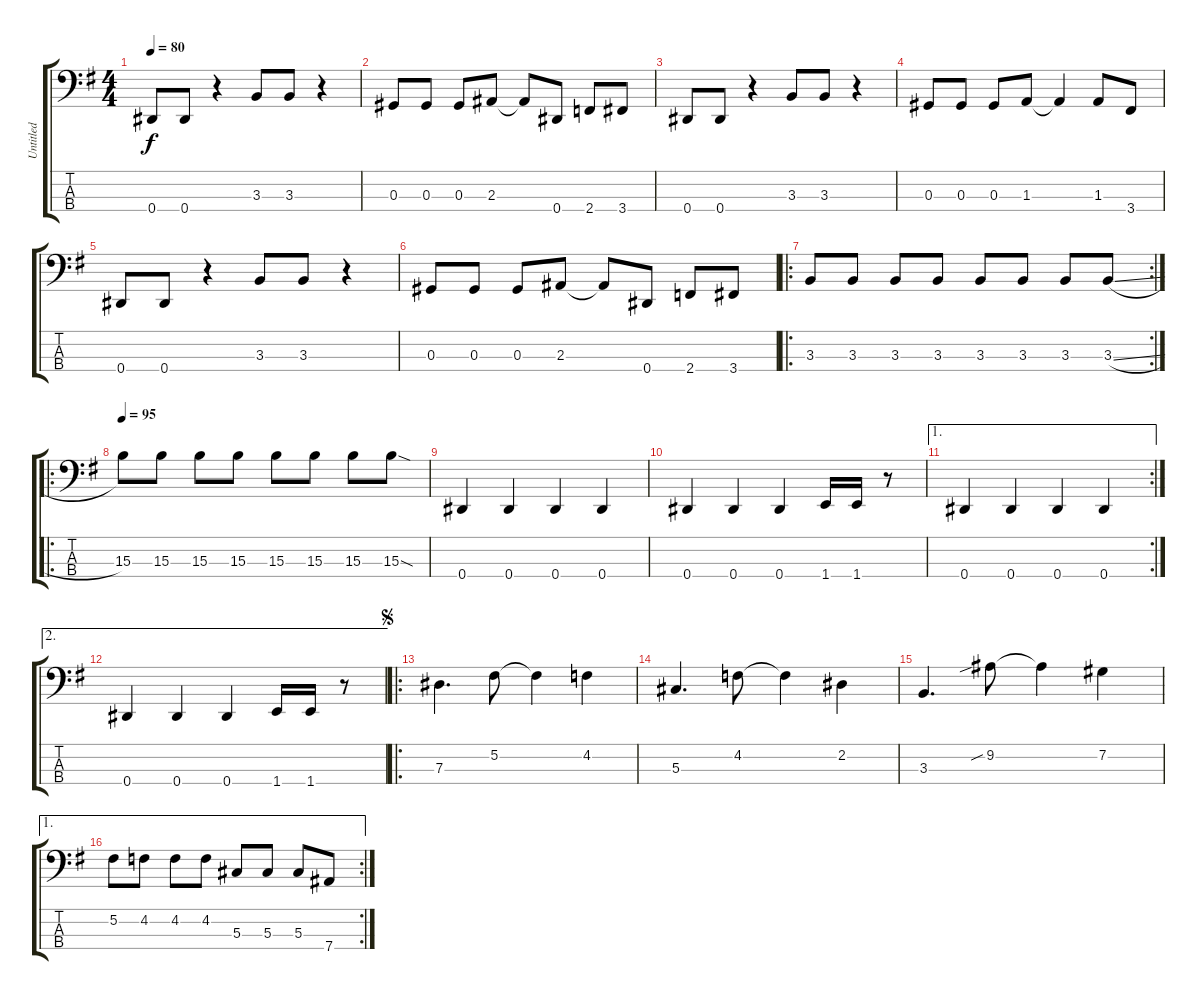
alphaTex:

\track ("Untitled" "Untitled") {instrument electricbassfinger}
\staff {score tabs}
\tuning (Gb2 Db2 Ab1 Eb1) {hide}
\ts (4 4)
\tempo 80
\clef f4
\ks g
0.4.8{dy f} 0.4.8 r.4 3.3.8 3.3.8 r.4 |
0.3.8 0.3.8 0.3.8 2.3.8 2.3{t}.8 0.4.8 2.4.8 3.4.8 |
0.4.8 0.4.8 r.4 3.3.8 3.3.8 r.4 |
0.3.8 0.3.8 0.3.8 1.3.8 1.3{t}.4 1.3.8 3.4.8 |
0.4.8 0.4.8 r.4 3.3.8 3.3.8 r.4 |
0.3.8 0.3.8 0.3.8 2.3.8 2.3{t}.8 0.4.8 2.4.8 3.4.8 |
\ro
\rc 2
3.3.8 3.3.8 3.3.8 3.3.8 3.3.8 3.3.8 3.3.8 3.3{sl}.8 |
\ro
\tempo 95
15.3.8 15.3.8 15.3.8 15.3.8 15.3.8 15.3.8 15.3.8 15.3{sod}.8 |
0.4.4 0.4.4 0.4.4 0.4.4 |
0.4.4 0.4.4 0.4.4 1.4.16 1.4.16 r.8 |
\ae 1
\rc 2
0.4.4 0.4.4 0.4.4 0.4.4 |
\ae 2
0.4.4 0.4.4 0.4.4 1.4.16 1.4.16 r.8 |
\ro
\jump segno
7.3.4{d} 5.2.8 5.2{t}.4 4.2.4 |
5.3.4{d} 4.2.8 4.2{t}.4 2.2.4 |
3.3.4{d} 9.2{sib}.8 9.2{t}.4 7.2.4 |
\ae 1
\rc 2
5.2.8 4.2.8 4.2.8 4.2.8 5.3.8 5.3.8 5.3.8 7.4.8
